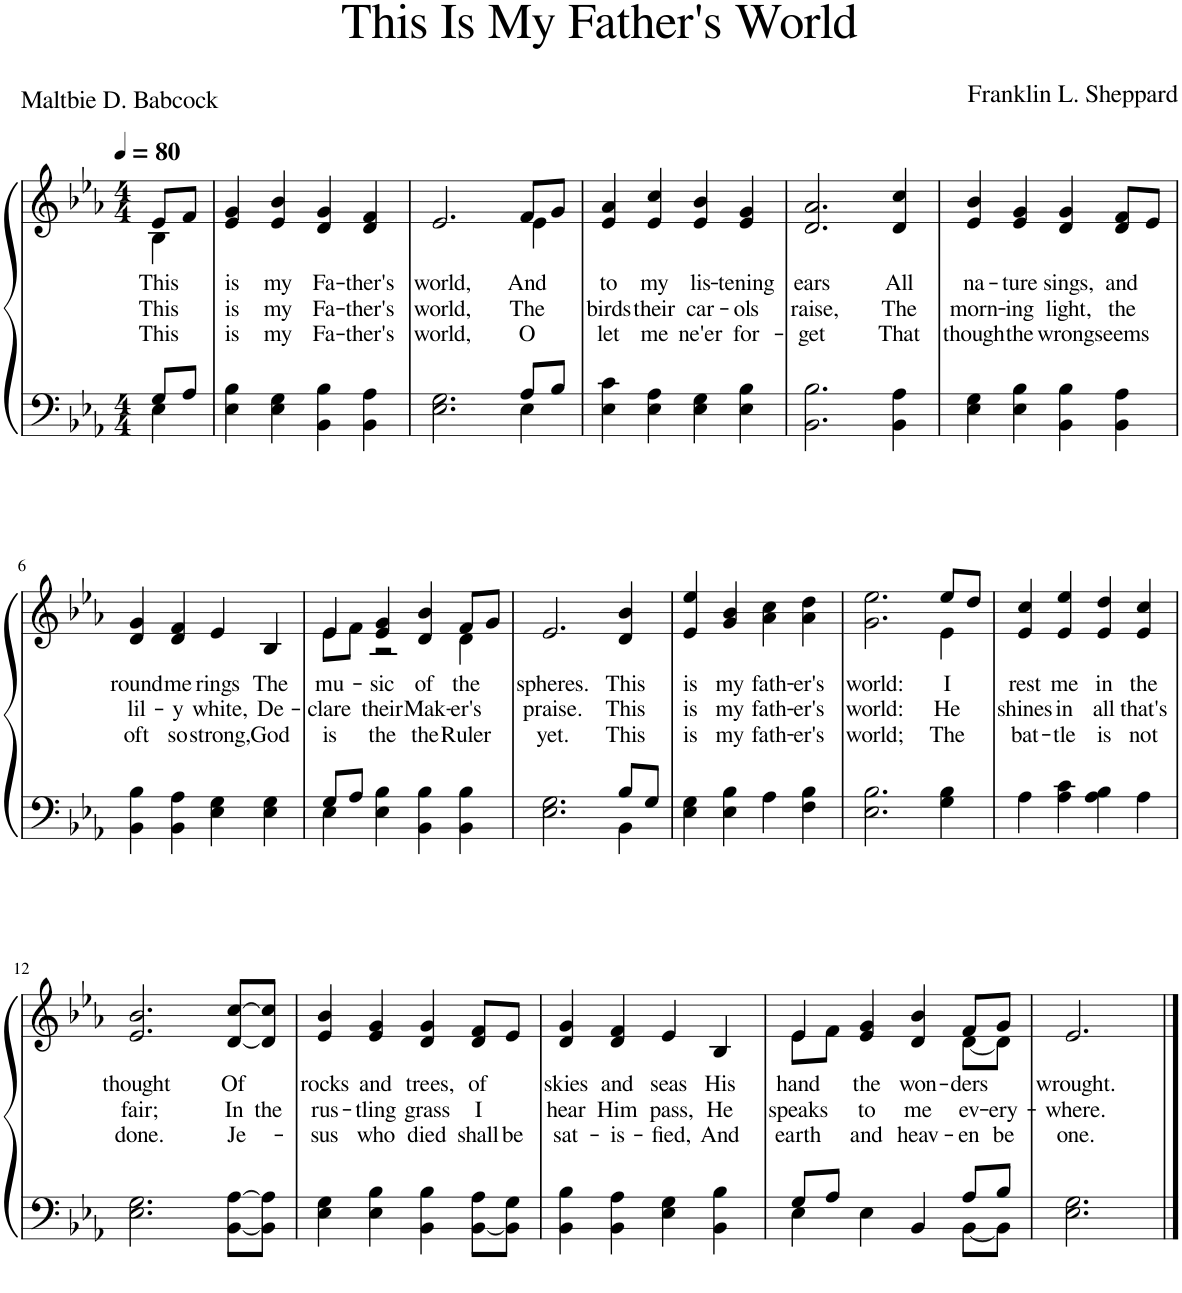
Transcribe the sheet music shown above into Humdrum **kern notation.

**kern	**kern	**text	**text	**text
*part1	*part1	*part1	*part1	*part1
*staff2	*staff1	*staff1	*staff1	*staff1
*I"Piano	*	*	*	*
*I'Pno.	*	*	*	*
*clefF4	*clefG2	*	*	*
*k[b-e-a-]	*k[b-e-a-]	*	*	*
*M4/4	*M4/4	*	*	*
*MM80	*MM80	*	*	*
=	=	=	=	=
*^	*	*	*	*
!	!	!	!LO:LY:b	!LO:LY:b	!LO:LY:b
*	*	*^	*	*	*
4E-\	8G/L	4B-\	8e-/L	This	This	This
.	8A-/J	.	8f/J	.	.	.
=1	=1	=1	=1	=1	=1	=1
!	!	!	!	!LO:LY:b	!LO:LY:b	!LO:LY:b
*v	*v	*	*	*	*	*
*	*v	*v	*	*	*
4E-\ 4B-\	4e-/ 4g/	is	is	is
!	!	!LO:LY:b	!LO:LY:b	!LO:LY:b
4E-\ 4G\	4e-/ 4b-/	my	my	my
!	!	!LO:LY:b	!LO:LY:b	!LO:LY:b
4BB-\ 4B-\	4d/ 4g/	Fa-	Fa-	Fa-
!	!	!LO:LY:b	!LO:LY:b	!LO:LY:b
4BB-\ 4A-\	4d/ 4f/	-ther's	-ther's	-ther's
=2	=2	=2	=2	=2
*^	*	*	*	*
!	!	!	!LO:LY:b	!LO:LY:b	!LO:LY:b
*	*	*^	*	*	*
2.E-\ 2.G\	2.ryy	2.e-/	2.ryy	world,	world,	world,
!	!	!	!	!LO:LY:b	!LO:LY:b	!LO:LY:b
4E-\	8A-/L	4e-\	8f/L	And	The	O
.	8B-/J	.	8g/J	.	.	.
=3	=3	=3	=3	=3	=3	=3
!	!	!	!	!LO:LY:b	!LO:LY:b	!LO:LY:b
*v	*v	*	*	*	*	*
*	*v	*v	*	*	*
4E-\ 4c\	4e-/ 4a-/	to	birds	let
!	!	!LO:LY:b	!LO:LY:b	!LO:LY:b
4E-\ 4A-\	4e-/ 4cc/	my	their	me
!	!	!LO:LY:b	!LO:LY:b	!LO:LY:b
4E-\ 4G\	4e-/ 4b-/	lis-	car-	ne'er
!	!	!LO:LY:b	!LO:LY:b	!LO:LY:b
4E-\ 4B-\	4e-/ 4g/	-tening	-ols	for-
=4	=4	=4	=4	=4
!	!	!LO:LY:b	!LO:LY:b	!LO:LY:b
2.BB-\ 2.B-\	2.d/ 2.a-/	ears	raise,	-get
!	!	!LO:LY:b	!LO:LY:b	!LO:LY:b
4BB-\ 4A-\	4d/ 4cc/	All	The	That
=5	=5	=5	=5	=5
!	!	!LO:LY:b	!LO:LY:b	!LO:LY:b
4E-\ 4G\	4e-/ 4b-/	na-	morn-	though
!	!	!LO:LY:b	!LO:LY:b	!LO:LY:b
4E-\ 4B-\	4e-/ 4g/	-ture	-ing	the
!	!	!LO:LY:b	!LO:LY:b	!LO:LY:b
4BB-\ 4B-\	4d/ 4g/	sings,	light,	wrong
!	!	!LO:LY:b	!LO:LY:b	!LO:LY:b
4BB-\ 4A-\	8d/ 8f/L	and	the	seems
.	8e-/J	.	.	.
!!LO:LB:g=z
=6	=6	=6	=6	=6
!	!	!LO:LY:b	!LO:LY:b	!LO:LY:b
4BB-\ 4B-\	4d/ 4g/	round	lil-	oft
!	!	!LO:LY:b	!LO:LY:b	!LO:LY:b
4BB-\ 4A-\	4d/ 4f/	me	-y	so
!	!	!LO:LY:b	!LO:LY:b	!LO:LY:b
4E-\ 4G\	4e-/	rings	white,	strong,
!	!	!LO:LY:b	!LO:LY:b	!LO:LY:b
4E-\ 4G\	4B-/	The	De-	God
=7	=7	=7	=7	=7
*^	*	*	*	*
!	!	!	!LO:LY:b	!LO:LY:b	!LO:LY:b
*	*	*^	*	*	*
4E-\	8G/L	4e-/	8e-\L	mu-	-clare	is
.	8A-/J	.	8f\J	.	.	.
!	!	!	!	!LO:LY:b	!LO:LY:b	!LO:LY:b
4E-\ 4B-\	2.ryy	4e-/ 4g/	2r	-sic	their	the
!	!	!	!	!LO:LY:b	!LO:LY:b	!LO:LY:b
4BB-\ 4B-\	.	4d/ 4b-/	.	of	Mak-	the
!	!	!	!	!LO:LY:b	!LO:LY:b	!LO:LY:b
4BB-\ 4B-\	.	4d\	8f/L	the	-er's	Ruler
.	.	.	8g/J	.	.	.
=8	=8	=8	=8	=8	=8	=8
!	!	!	!	!LO:LY:b	!LO:LY:b	!LO:LY:b
*	*	*v	*v	*	*	*
2.E-\ 2.G\	2.ryy	2.e-/	spheres.	praise.	yet.
!	!	!	!LO:LY:b	!LO:LY:b	!LO:LY:b
4BB-\	8B-/L	4d/ 4b-/	This	This	This
.	8G/J	.	.	.	.
=9	=9	=9	=9	=9	=9
!	!	!	!LO:LY:b	!LO:LY:b	!LO:LY:b
*v	*v	*	*	*	*
4E-\ 4G\	4e-/ 4ee-/	is	is	is
!	!	!LO:LY:b	!LO:LY:b	!LO:LY:b
4E-\ 4B-\	4g/ 4b-/	my	my	my
!	!	!LO:LY:b	!LO:LY:b	!LO:LY:b
4A-\	4a-\ 4cc\	fath-	fath-	fath-
!	!	!LO:LY:b	!LO:LY:b	!LO:LY:b
4F\ 4B-\	4a-\ 4dd\	-er's	-er's	-er's
=10	=10	=10	=10	=10
!	!	!LO:LY:b	!LO:LY:b	!LO:LY:b
*	*^	*	*	*
2.E-\ 2.B-\	2.g\ 2.ee-\	2.ryy	world:	world:	world;
!	!	!	!LO:LY:b	!LO:LY:b	!LO:LY:b
4G\ 4B-\	4e-\	8ee-/L	I	He	The
.	.	8dd/J	.	.	.
=11	=11	=11	=11	=11	=11
!	!	!	!LO:LY:b	!LO:LY:b	!LO:LY:b
*	*v	*v	*	*	*
4A-\	4e-/ 4cc/	rest	shines	bat-
!	!	!LO:LY:b	!LO:LY:b	!LO:LY:b
4A-\ 4c\	4e-/ 4ee-/	me	in	-tle
!	!	!LO:LY:b	!LO:LY:b	!LO:LY:b
4A-\ 4B-\	4e-/ 4dd/	in	all	is
!	!	!LO:LY:b	!LO:LY:b	!LO:LY:b
4A-\	4e-/ 4cc/	the	that's	not
!!LO:LB:g=z
=12	=12	=12	=12	=12
!	!	!LO:LY:b	!LO:LY:b	!LO:LY:b
2.E-\ 2.G\	2.e-/ 2.b-/	thought	fair;	done.
!	!	!LO:LY:b	!LO:LY:b	!LO:LY:b
[8BB-\ [8A-\L	[8d/ [8cc/L	Of	In	Je-
!	!	!	!LO:LY:b	!
8BB-\] 8A-\]J	8d/] 8cc/]J	.	the	.
=13	=13	=13	=13	=13
!	!	!LO:LY:b	!LO:LY:b	!LO:LY:b
4E-\ 4G\	4e-/ 4b-/	rocks	rus-	-sus
!	!	!LO:LY:b	!LO:LY:b	!LO:LY:b
4E-\ 4B-\	4e-/ 4g/	and	-tling	who
!	!	!LO:LY:b	!LO:LY:b	!LO:LY:b
4BB-\ 4B-\	4d/ 4g/	trees,	grass	died
!	!	!LO:LY:b	!LO:LY:b	!LO:LY:b
[8BB-\ 8A-\L	8d/ 8f/L	of	I	shall
!	!	!	!	!LO:LY:b
8BB-\] 8G\J	8e-/J	.	.	be
=14	=14	=14	=14	=14
!	!	!LO:LY:b	!LO:LY:b	!LO:LY:b
4BB-\ 4B-\	4d/ 4g/	skies	hear	sat-
!	!	!LO:LY:b	!LO:LY:b	!LO:LY:b
4BB-\ 4A-\	4d/ 4f/	and	Him	-is-
!	!	!LO:LY:b	!LO:LY:b	!LO:LY:b
4E-\ 4G\	4e-/	seas	pass,	-fied,
!	!	!LO:LY:b	!LO:LY:b	!LO:LY:b
4BB-\ 4B-\	4B-/	His	He	And
=15	=15	=15	=15	=15
*^	*	*	*	*
!	!	!	!LO:LY:b	!LO:LY:b	!LO:LY:b
*	*	*^	*	*	*
4E-\	8G/L	4e-/	8e-\L	hand	speaks	earth
.	8A-/J	.	8f\J	.	.	.
!	!	!	!	!LO:LY:b	!LO:LY:b	!LO:LY:b
4E-\	2ryy	4e-/ 4g/	2ryy	the	to	and
!	!	!	!	!LO:LY:b	!LO:LY:b	!LO:LY:b
4BB-/	.	4d/ 4b-/	.	won-	me	heav-
!	!	!	!	!LO:LY:b	!LO:LY:b	!LO:LY:b
[8BB-\L	8A-/L	[8d\L	8f/L	-ders	ev-	-en
!	!	!	!	!	!LO:LY:b	!LO:LY:b
8BB-\J]	8B-/J	8d\J]	8g/J	.	-ery-	be
=16	=16	=16	=16	=16	=16	=16
!	!	!	!	!LO:LY:b	!LO:LY:b	!LO:LY:b
*v	*v	*	*	*	*	*
*	*v	*v	*	*	*
2.E-\ 2.G\	2.e-/	wrought.	-where.	one.
==	==	==	==	==
*-	*-	*-	*-	*-
